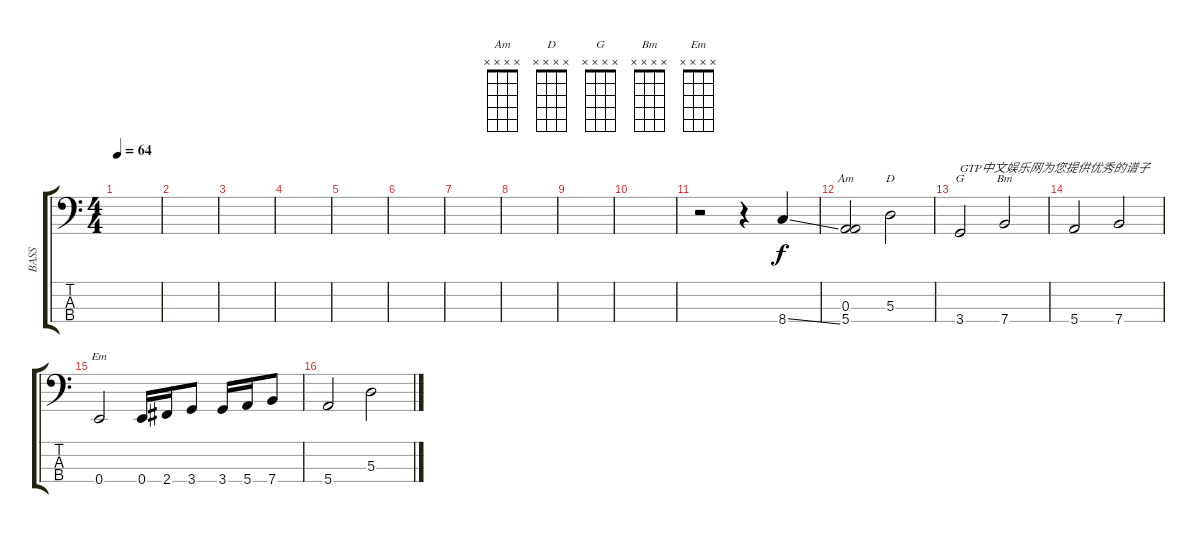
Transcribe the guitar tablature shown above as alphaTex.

\track ("BASS" "BASS") {instrument electricbassfinger}
\staff {score tabs}
\tuning (G2 D2 A1 E1) {hide}
\chord ("Am" x x x x)
\chord ("D" x x x x)
\chord ("G" x x x x)
\chord ("Bm" x x x x)
\chord ("Em" x x x x)
\ts (4 4)
\tempo 64
\clef f4
\ks c
|
|
|
|
|
|
|
|
|
|
r.2 r.4 8.4{ss}.4{volume 16 balance 8} |
(0.3 5.4).2{ch "Am"} 5.3.2{ch "D"} |
3.4.2{ch "G" txt "GTP中文娱乐网为您提供优秀的谱子"} 7.4.2{ch "Bm"} |
5.4.2 7.4.2 |
0.4.2{ch "Em"} 0.4.16 2.4.16 3.4.8 3.4.16 5.4.16 7.4.8 |
5.4.2 5.3.2
